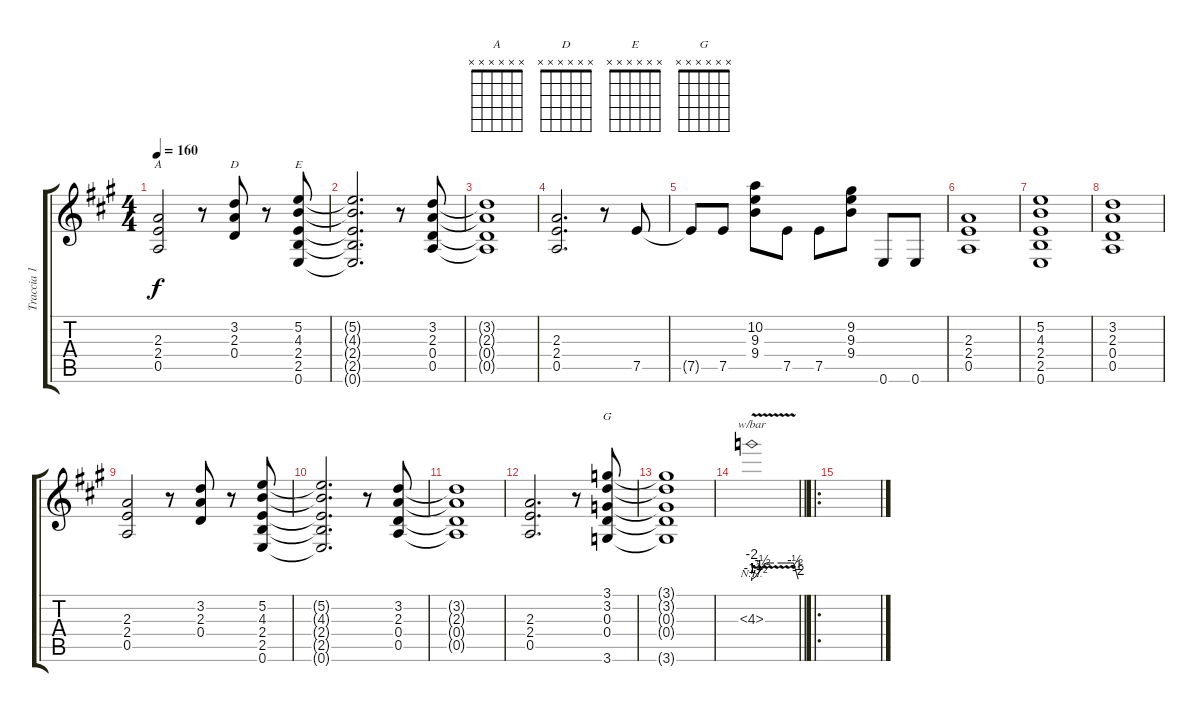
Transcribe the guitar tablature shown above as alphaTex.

\track ("Traccia 1" "Traccia 1") {instrument distortionguitar}
\staff {score tabs}
\tuning (E4 B3 G3 D3 A2 E2) {hide}
\chord ("A" x x x x x x)
\chord ("D" x x x x x x)
\chord ("E" x x x x x x)
\chord ("G" x x x x x x)
\ts (4 4)
\tempo 160
\clef g2
\ks a
(2.3 2.4 0.5).2{ch "A" dy f} r.8 (3.2 2.3 0.4).8{ch "D"} r.8 (5.2 4.3 2.4 2.5 0.6).8{ch "E"} |
(5.2{t} 4.3{t} 2.4{t} 2.5{t} 0.6{t}).2{d} r.8 (3.2 2.3 0.4 0.5).8 |
(3.2{t} 2.3{t} 0.4{t} 0.5{t}).1 |
(2.3 2.4 0.5).2{d} r.8 7.5.8 |
7.5{t}.8 7.5.8 (10.2 9.3 9.4).8 7.5.8 7.5.8 (9.2 9.3 9.4).8 0.6.8 0.6.8 |
(2.3 2.4 0.5).1 |
(5.2 4.3 2.4 2.5 0.6).1 |
(3.2 2.3 0.4 0.5).1 |
(2.3 2.4 0.5).2 r.8 (3.2 2.3 0.4).8 r.8 (5.2 4.3 2.4 2.5 0.6).8 |
(5.2{t} 4.3{t} 2.4{t} 2.5{t} 0.6{t}).2{d} r.8 (3.2 2.3 0.4 0.5).8 |
(3.2{t} 2.3{t} 0.4{t} 0.5{t}).1 |
(2.3 2.4 0.5).2{d} r.8 (3.1 3.2 0.3 0.4 3.6).8{ch "G"} |
(3.1{t} 3.2{t} 0.3{t} 0.4{t} 3.6{t}).1 |
\barLineRight lightlight
4.3{nh v}.1{tbe (custom default 0 -8 5 -6 7 -4 14 -2 18 0 24 0 38 0 43 0 45 0 48 0 50 0 52 0 54 0 56 -2 58 -4 60 -8)} |
\ro
